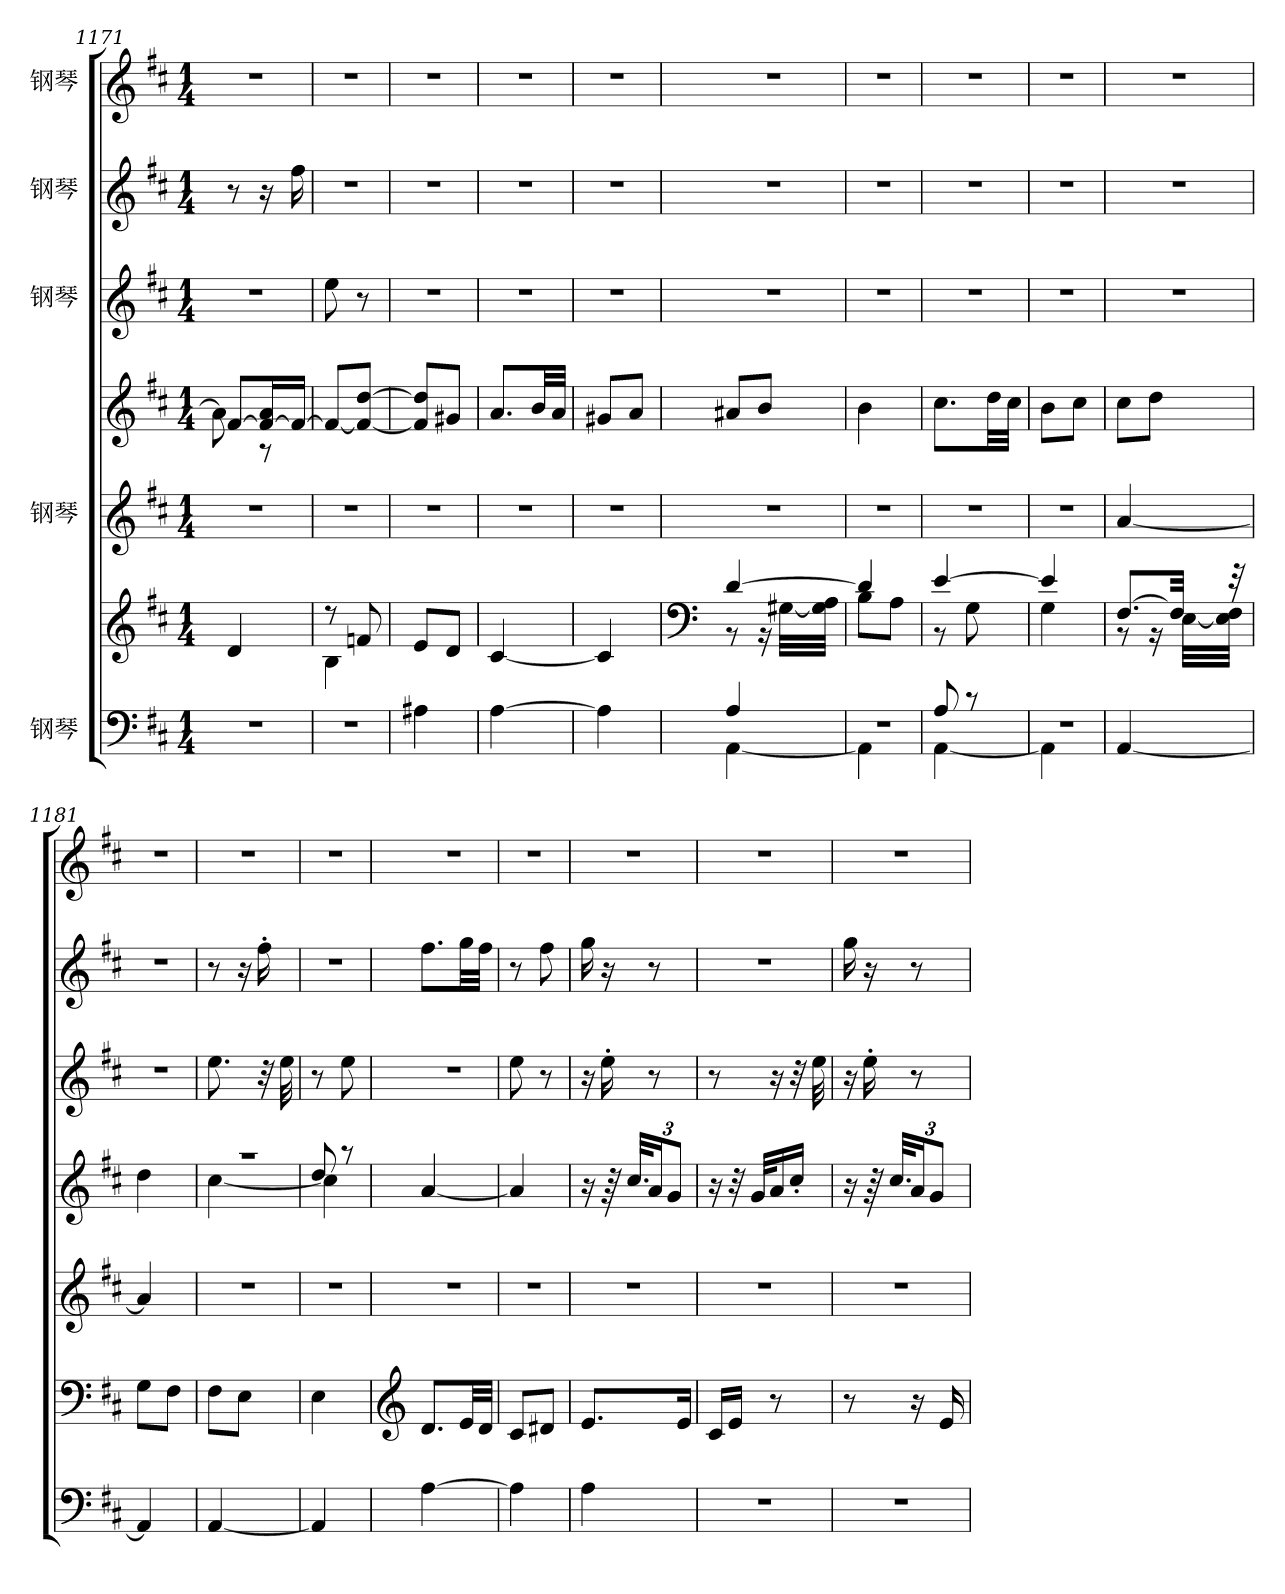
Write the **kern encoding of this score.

**kern	**kern	**kern	**kern	**kern	**kern	**kern
*part5	*part5	*part4	*part4	*part3	*part2	*part1
*staff7	*staff6	*staff5	*staff4	*staff3	*staff2	*staff1
*I"钢琴	*	*I"钢琴	*	*I"钢琴	*I"钢琴	*I"钢琴
*clefF4	*clefG2	*clefG2	*clefG2	*clefG2	*clefG2	*clefG2
*k[f#c#]	*k[f#c#]	*k[f#c#]	*k[f#c#]	*k[f#c#]	*k[f#c#]	*k[f#c#]
*M1/4	*M1/4	*M1/4	*M1/4	*M1/4	*M1/4	*M1/4
=1171	=1171	=1171	=1171	=1171	=1171	=1171
*	*	*	*^	*	*	*
4r	4d/	4r	[8f#/L	8a\]	4r	8r	4r
.	.	.	16f#/_ 16a/L	8r	.	16r	.
.	.	.	16f#/JJ_	.	.	16ff#\	.
*	*	*	*v	*v	*	*	*
!!LO:PB:g=z
=1172	=1172	=1172	=1172	=1172	=1172	=1172
*	*^	*	*	*	*	*
4r	8r	4B\	4r	8f#/L_	8ee\	4r	4r
.	8fn/	.	.	8f#/_ [8dd/J	8r	.	.
*	*v	*v	*	*	*	*	*
=1173	=1173	=1173	=1173	=1173	=1173	=1173
4A#X\	8e/L	4r	8f#/] 8dd/]L	4r	4r	4r
.	8d/J	.	8g#X/J	.	.	.
=1174	=1174	=1174	=1174	=1174	=1174	=1174
[4A\	[4c#/	4r	8.a/L	4r	4r	4r
.	.	.	32b/LL	.	.	.
.	.	.	32a/JJJ	.	.	.
=1175	=1175	=1175	=1175	=1175	=1175	=1175
4A\]	4c#/]	4r	8g#X/L	4r	4r	4r
.	.	.	8a/J	.	.	.
=1176	=1176	=1176	=1176	=1176	=1176	=1176
*	*clefF4	*	*	*	*	*
*^	*^	*	*	*	*	*
4A/	[4AA\	[4d/	8r	4r	8a#X/L	4r	4r	4r
.	.	.	16r	.	8b/J	.	.	.
.	.	.	[32G#X\LLL	.	.	.	.	.
.	.	.	32G#\] 32A\JJJ	.	.	.	.	.
=1177	=1177	=1177	=1177	=1177	=1177	=1177	=1177	=1177
4r	4AA\]	4d/]	8B\L	4r	4b\	4r	4r	4r
.	.	.	8A\J	.	.	.	.	.
=1178	=1178	=1178	=1178	=1178	=1178	=1178	=1178	=1178
8A/	[4AA\	[4e/	8r	4r	8.cc#\L	4r	4r	4r
8r	.	.	8G\	.	.	.	.	.
.	.	.	.	.	32dd\LL	.	.	.
.	.	.	.	.	32cc#\JJJ	.	.	.
=1179	=1179	=1179	=1179	=1179	=1179	=1179	=1179	=1179
4r	4AA\]	4e/]	4G\	4r	8b\L	4r	4r	4r
.	.	.	.	.	8cc#\J	.	.	.
*v	*v	*	*	*	*	*	*	*
!!LO:PB:g=z
=1180	=1180	=1180	=1180	=1180	=1180	=1180	=1180
[4AA/	[8.F#/L	8r	[4a/	8cc#\L	4r	4r	4r
.	.	16r	.	8dd\J	.	.	.
.	32F#/Jkk]	[32E\LLL	.	.	.	.	.
.	32r	32E\] 32F#\JJJ	.	.	.	.	.
*	*v	*v	*	*	*	*	*
=1181	=1181	=1181	=1181	=1181	=1181	=1181
4AA/]	8G\L	4a/]	4dd\	4r	4r	4r
.	8F#\J	.	.	.	.	.
=1182	=1182	=1182	=1182	=1182	=1182	=1182
*	*	*	*^	*	*	*
[4AA/	8F#\L	4r	4r	[4cc#\	8.ee\	8r	4r
.	8E\J	.	.	.	.	16r	.
.	.	.	.	.	32r	16ff#'\	.
.	.	.	.	.	32ee\	.	.
=1183	=1183	=1183	=1183	=1183	=1183	=1183	=1183
4AA/]	4E\	4r	8dd/	4cc#\]	8r	4r	4r
.	.	.	8r	.	8ee\	.	.
*	*	*	*v	*v	*	*	*
=1184	=1184	=1184	=1184	=1184	=1184	=1184
*	*clefG2	*	*	*	*	*
[4A\	8.d/L	4r	[4a/	4r	8.ff#\L	4r
.	32e/LL	.	.	.	32gg\LL	.
.	32d/JJJ	.	.	.	32ff#\JJJ	.
=1185	=1185	=1185	=1185	=1185	=1185	=1185
4A\]	8c#/L	4r	4a/]	8ee\	8r	4r
.	8d#X/J	.	.	8r	8ff#\	.
=1186	=1186	=1186	=1186	=1186	=1186	=1186
4A\	8.e/L	4r	16r	16r	16gg\	4r
.	.	.	64r	16ee'\	16r	.
.	.	.	32.cc#/KLL	.	.	.
*	*	*	*Xbrackettup	*	*	*
.	.	.	24a/J	8r	8r	.
.	.	.	12g/J	.	.	.
.	16e/Jk	.	.	.	.	.
!!LO:PB:g=z
=1187	=1187	=1187	=1187	=1187	=1187	=1187
4r	16c#/LL	4r	16r	8r	4r	4r
.	16e/JJ	.	32r	.	.	.
.	.	.	32g/KLL	.	.	.
.	8r	.	16a/	16r	.	.
.	.	.	16cc#'/JJ	32r	.	.
.	.	.	.	32ee\	.	.
=1188	=1188	=1188	=1188	=1188	=1188	=1188
4r	8r	4r	16r	16r	16gg\	4r
.	.	.	64r	16ee'\	16r	.
.	.	.	32.cc#/KLL	.	.	.
.	16r	.	24a/J	8r	8r	.
.	.	.	12g/J	.	.	.
.	16e/	.	.	.	.	.
=	=	=	=	=	=	=
*-	*-	*-	*-	*-	*-	*-
